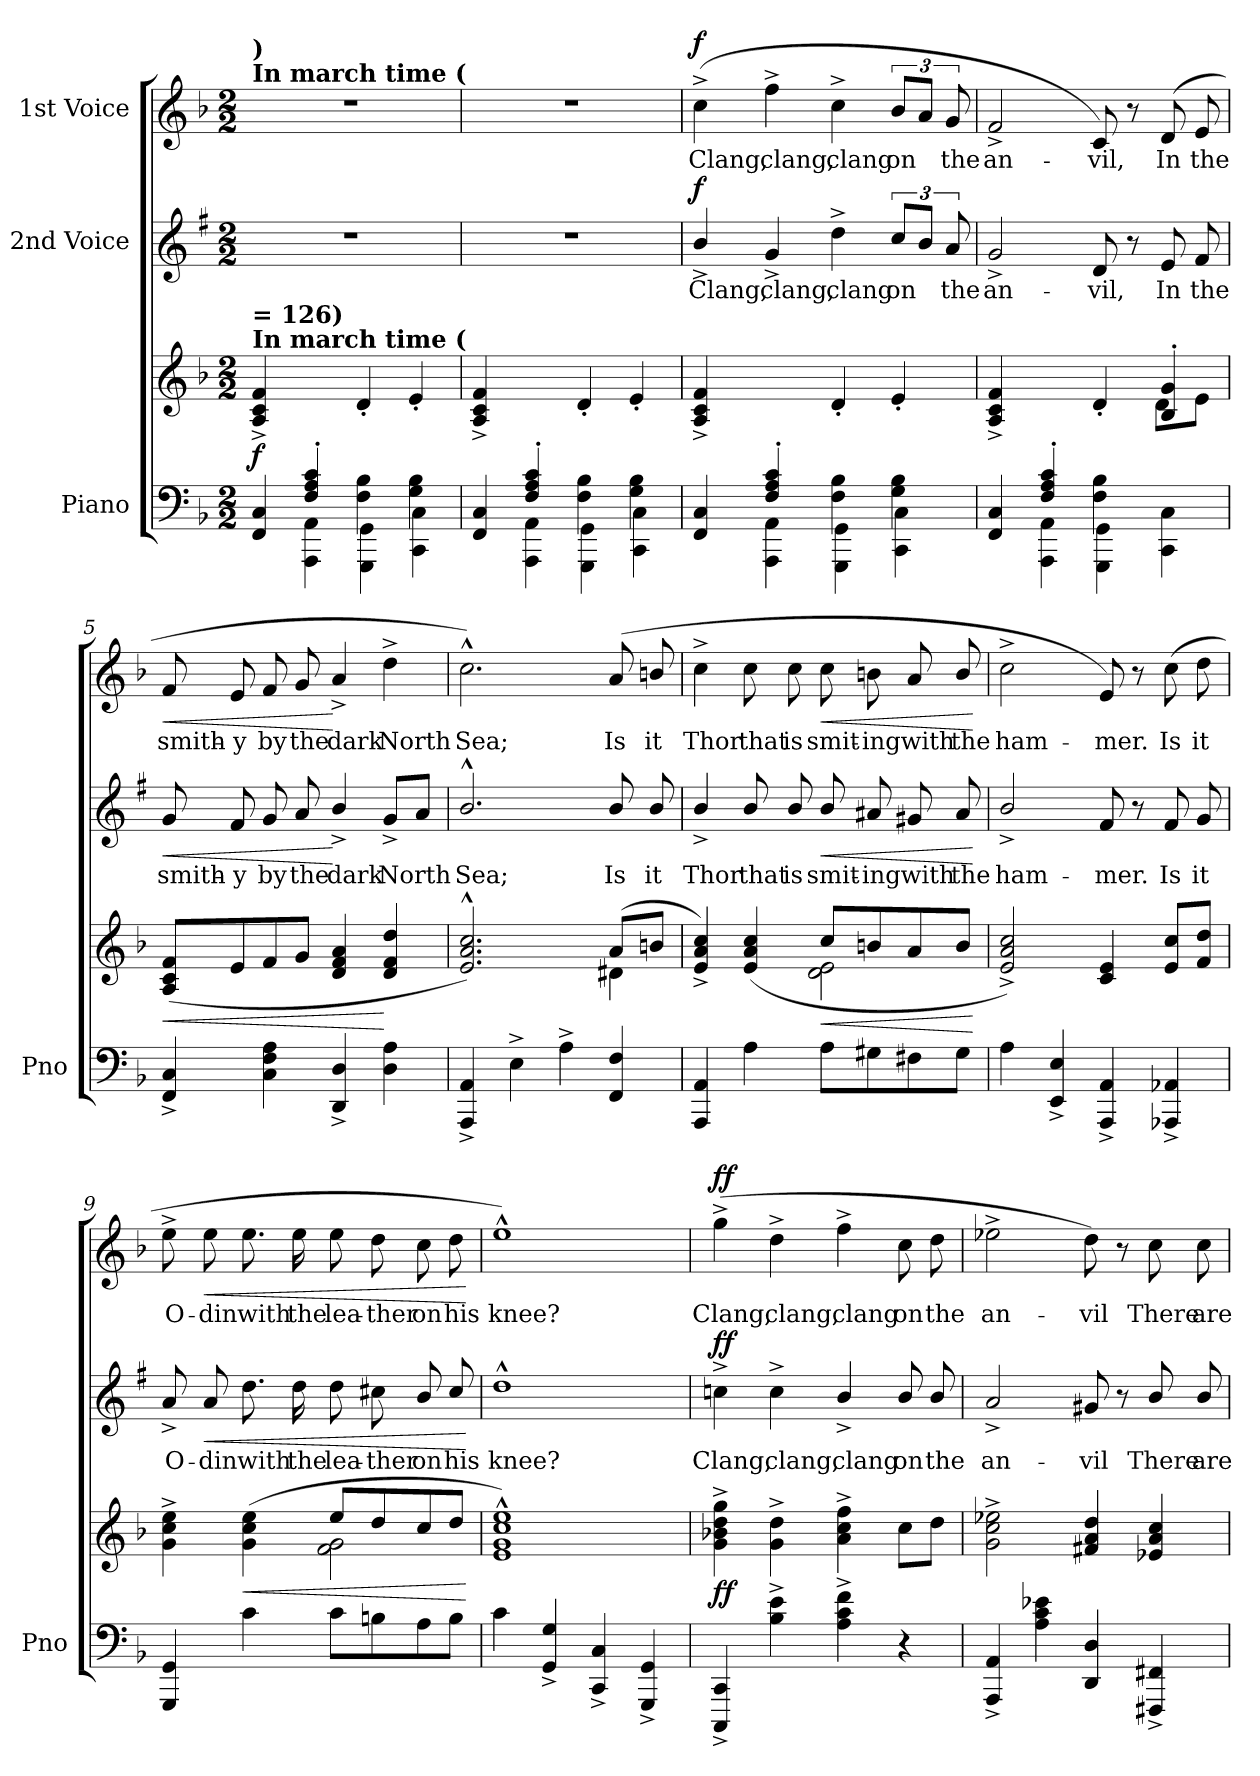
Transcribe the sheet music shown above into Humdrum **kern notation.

**kern	**kern	**dynam	**kern	**text	**dynam	**kern	**text	**dynam
*part3	*part3	*part3	*part2	*part2	*part2	*part1	*part1	*part1
*staff4	*staff3	*staff3/4	*staff2	*staff2	*staff2	*staff1	*staff1	*staff1
*I"Piano	*	*	*I"2nd Voice	*	*	*I"1st Voice	*	*
*I'Pno	*	*	*	*	*	*	*	*
*clefF4	*clefG2	*	*clefG2	*	*	*clefG2	*	*
*	*	*	*ITrd1c2	*	*	*	*	*
*k[b-]	*k[b-]	*	*k[b-]	*	*	*k[b-]	*	*
*M2/2	*M2/2	*	*M2/2	*	*	*M2/2	*	*
*MM126	*MM126	*	*MM126	*	*	*MM126	*	*
=1	=1	=1	=1	=1	=1	=1	=1	=1
*^	*	*	*	*	*	*	*	*
*	*^	*	*	*	*	*	*	*	*
!	!	!	!	!	!	!	!	!LO:TX:a:B:t=In march time (	!	!
!	!	!	!	!	!	!	!	!LO:TX:a:B:t=)	!	!
!	!	!	!LO:TX:a:B:t=In march time (	!	!	!	!	!	!	!
!	!	!	!LO:TX:a:B:t== 126)	!	!	!	!	!	!	!
!	!	!	!	!LO:DY:b	!	!	!	!	!	!
4ryy	2ryy	4FF/ 4C/	4A/^> 4c/^> 4f/^>	f	1r	.	.	1r	.	.
4F/'> 4A/'> 4c/'>	.	4AAA\ 4AA\	4ryy	.	.	.	.	.	.	.
2ryy	4F\ 4B-\	4GGG\ 4GG\	4d'/	.	.	.	.	.	.	.
.	4G\ 4B-\	4CC\ 4C\	4e'/	.	.	.	.	.	.	.
=2	=2	=2	=2	=2	=2	=2	=2	=2	=2	=2
4ryy	2ryy	4FF/ 4C/	4A/^> 4c/^> 4f/^>	.	1r	.	.	1r	.	.
4F/'> 4A/'> 4c/'>	.	4AAA\ 4AA\	4ryy	.	.	.	.	.	.	.
2ryy	4F\ 4B-\	4GGG\ 4GG\	4d'/	.	.	.	.	.	.	.
.	4G\ 4B-\	4CC\ 4C\	4e'/	.	.	.	.	.	.	.
=3	=3	=3	=3	=3	=3	=3	=3	=3	=3	=3
!	!	!	!	!	!	!	!LO:DY:a	!	!	!LO:DY:a
4ryy	2ryy	4FF/ 4C/	4A/^> 4c/^> 4f/^>	.	4a^>/	Clang,	f	(4cc^\	Clang,	f
4F/'> 4A/'> 4c/'>	.	4AAA\ 4AA\	4ryy	.	4f^>/	clang,	.	4ff^\	clang,	.
2ryy	4F\ 4B-\	4GGG\ 4GG\	4d'/	.	4cc^\	clang	.	4cc^\	clang	.
.	4G\ 4B-\	4CC\ 4C\	4e'/	.	12b-/L	on	.	12b-/L	on	.
.	.	.	.	.	12a/J	.	.	12a/J	.	.
.	.	.	.	.	12g/	the	.	12g/	the	.
=4	=4	=4	=4	=4	=4	=4	=4	=4	=4	=4
*	*	*	*^	*	*	*	*	*	*	*
4ryy	2ryy	4FF/ 4C/	4A/^> 4c/^> 4f/^>	2.ryy	.	2f^>/	an-	.	2f^>/	an-	.
4F/'> 4A/'> 4c/'>	.	4AAA\ 4AA\	4ryy	.	.	.	.	.	.	.	.
2ryy	4F\ 4B-\	4GGG\ 4GG\	4d'/	.	.	8c/	-vil,	.	8c/)	-vil,	.
.	.	.	.	.	.	8r	.	.	8r	.	.
.	4ryy	4CC\ 4C\	4B-/' 4g/'	8d\L	.	8d/	In	.	(8d/	In	.
.	.	.	.	8e\J	.	8e/	the	.	8e/	the	.
*v	*v	*v	*	*	*	*	*	*	*	*	*
=5	=5	=5	=5	=5	=5	=5	=5	=5	=5
!	!	!	!LO:HP:b	!	!	!LO:HP:b	!	!	!LO:HP:b
*	*v	*v	*	*	*	*	*	*	*
4FF/^> 4C/^>	(>8A/ 8c/ 8f/L	<	8f/	smith-	<	8f/	smith-	<
.	8e/	.	8e/	-y	.	8e/	-y	.
4C\ 4F\ 4A\	8f/	.	8f/	by	.	8f/	by	.
.	8g/J	.	8g/	the	.	8g/	the	.
4DD/^> 4D/^>	4d/ 4f/ 4a/	.	4a^>/	dark	[	4a^>/	dark	[
4D\ 4A\	4d/ 4f/ 4dd/	[	8f^>/L	North	.	4dd^\	North	.
.	.	.	8g/J	.	.	.	.	.
=6	=6	=6	=6	=6	=6	=6	=6	=6
*	*^	*	*	*	*	*	*	*
4AAA/^> 4AA/^>	2.e/^^ 2.a/^^ 2.cc/^^)	2.ryy	.	2.a^^/	Sea;	.	2.cc^^\)	Sea;	.
4E^\	.	.	.	.	.	.	.	.	.
4A^\	.	.	.	.	.	.	.	.	.
4FF/ 4F/	(8a/L	4d#X\	.	8a/	Is	.	(8a/	Is	.
.	8bn/J	.	.	8a/	it	.	8bn/	it	.
=7	=7	=7	=7	=7	=7	=7	=7	=7	=7
4AAA/ 4AA/	4e/^> 4a/^> 4cc/^>)	2ryy	.	4a^>/	Thor	.	4cc^\	Thor	.
4A\	(4e/ 4a/ 4cc/	.	.	8a/	that	.	8cc\	that	.
.	.	.	.	8a/	is	.	8cc\	is	.
!	!	!	!LO:HP:b	!	!	!LO:HP:b	!	!	!LO:HP:b
8A\L	8cc/L	2d\ 2e\	<	8a/	smit-	<	8cc\	smit-	<
8G#X\	8bn/	.	.	8g#X/	-ing	.	8bn\	-ing	.
8F#X\	8a/	.	.	8f#X/	with	.	8a/	with	.
8G#\J	8b/J	.	.	8g#/	the	.	8b/	the	.
*	*v	*v	*	*	*	*	*	*	*
.	.	[	.	.	[	.	.	[
=8	=8	=8	=8	=8	=8	=8	=8	=8
4A\	2e/^> 2a/^> 2cc/^>)	.	2a^>/	ham-	.	2cc^\	ham-	.
4EE/^< 4E/^<	.	.	.	.	.	.	.	.
4AAA/^< 4AA/^<	4c/ 4e/	.	8e/	-mer.	.	8e/)	-mer.	.
.	.	.	8r	.	.	8r	.	.
4AAA-X/^< 4AA-X/^<	8e/ 8cc/L	.	8e/	Is	.	(8cc\	Is	.
.	8f/ 8dd/J	.	8f/	it	.	8dd\	it	.
=9	=9	=9	=9	=9	=9	=9	=9	=9
*	*^	*	*	*	*	*	*	*
4GGG/ 4GG/	4g\^ 4cc\^ 4ee\^	2ryy	.	8g^>/	O-	.	8ee^\	O-	.
!	!	!	!	!	!	!LO:HP:b	!	!	!LO:HP:b
.	.	.	.	8g/	-din	<	8ee\	-din	<
!	!	!	!LO:HP:b	!	!	!	!	!	!
4c\	(4g\ 4cc\ 4ee\	.	<	8.cc\	with	.	8.ee\	with	.
.	.	.	.	16cc\	the	.	16ee\	the	.
8c\L	8ee/L	2f\ 2g\	.	8cc\	lea-	.	8ee\	lea-	.
8Bn\	8dd/	.	.	8bn\	-ther	.	8dd\	-ther	.
8A\	8cc/	.	.	8a/	on	.	8cc\	on	.
8B\J	8dd/J	.	.	8b/	his	.	8dd\	his	.
*	*v	*v	*	*	*	*	*	*	*
.	.	[	.	.	[	.	.	[
=10	=10	=10	=10	=10	=10	=10	=10	=10
4c\	1e^^ 1g^^ 1cc^^ 1ee^^)	.	1cc^^	knee?	.	1ee^^)	knee?	.
4GG/^< 4G/^<	.	.	.	.	.	.	.	.
4CC/^< 4C/^<	.	.	.	.	.	.	.	.
4GGG/^< 4GG/^<	.	.	.	.	.	.	.	.
=11	=11	=11	=11	=11	=11	=11	=11	=11
!	!	!LO:DY:b	!	!	!LO:DY:a	!	!	!LO:DY:a
4CCC/^< 4CC/^<	4g\^ 4b-X\^ 4dd\^ 4gg\^	ff	4b-X^\	Clang,	ff	(4gg^\	Clang,	ff
4B-\^< 4e\^<	4g\^ 4dd\^	.	4b-^>\	clang,	.	4dd^\	clang,	.
4A\^< 4c\^< 4f\^<	4a\^> 4cc\^> 4ff\^>	.	4a^>/	clang	.	4ff^\	clang	.
4r	8cc\L	.	8a/	on	.	8cc\	on	.
.	8dd\J	.	8a/	the	.	8dd\	the	.
=12	=12	=12	=12	=12	=12	=12	=12	=12
4AAA/^> 4AA/^>	2g\^ 2cc\^ 2ee-X\^	.	2g^>/	an-	.	2ee-X^\	an-	.
4A\ 4c\ 4e-X\	.	.	.	.	.	.	.	.
4DD/ 4D/	4f#X/ 4a/ 4dd/	.	8f#X/	-vil	.	8dd\)	-vil	.
.	.	.	8r	.	.	8r	.	.
4FFF#X/^> 4FF#X/^>	4e-X/ 4a/ 4cc/	.	8a/	There	.	8cc\	There	.
.	.	.	8a/	are	.	8cc\	are	.
=	=	=	=	=	=	=	=	=
*-	*-	*-	*-	*-	*-	*-	*-	*-
